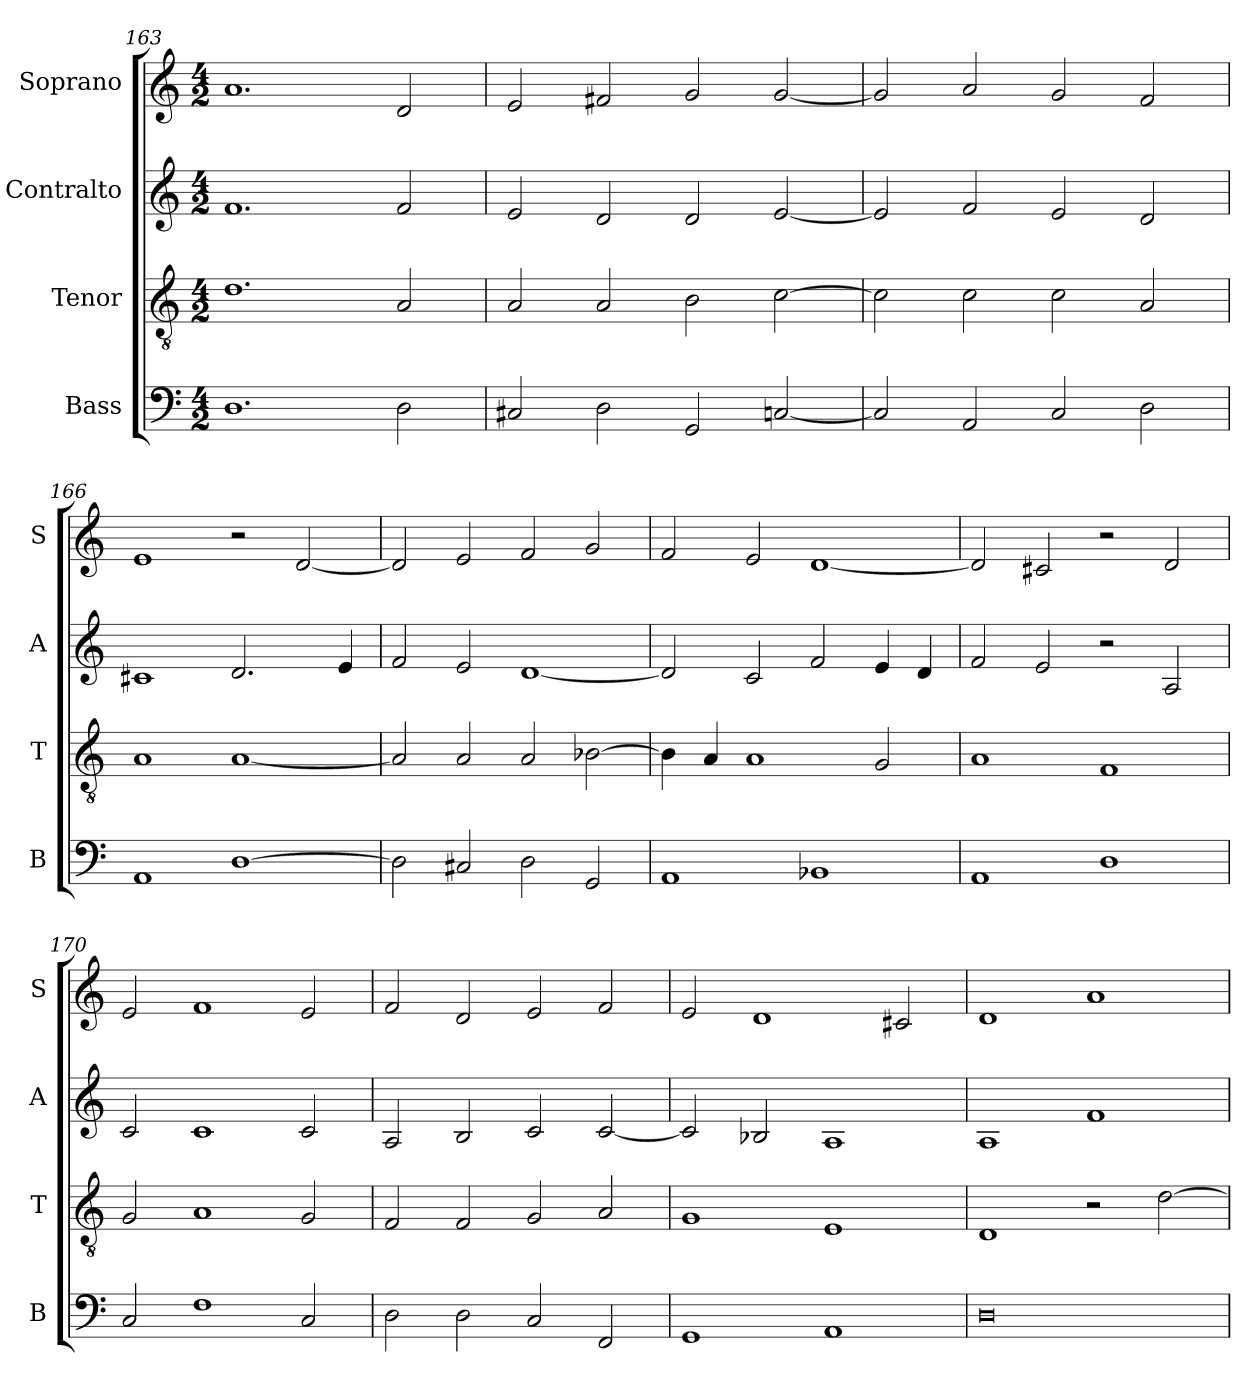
**kern	**kern	**kern	**kern
*part4	*part3	*part2	*part1
*staff4	*staff3	*staff2	*staff1
*I"Bass	*I"Tenor	*I"Contralto	*I"Soprano
*I'B	*I'T	*I'A	*I'S
*clefF4	*clefGv2	*clefG2	*clefG2
*k[]	*k[]	*k[]	*k[]
*M4/2	*M4/2	*M4/2	*M4/2
=163	=163	=163	=163
1.D	1.d	1.f	1.a
2D	2A	2f	2d
=164	=164	=164	=164
2C#X	2A	2e	2e
2D	2A	2d	2f#X
2GG	2B	2d	2g
[2Cn	[2c	[2e	[2g
=165	=165	=165	=165
2C]	2c]	2e]	2g]
2AA	2c	2f	2a
2C	2c	2e	2g
2D	2A	2d	2f
=166	=166	=166	=166
1AA	1A	1c#X	1e
[1D	[1A	2.d	2r
.	.	.	[2d
.	.	4e	.
=167	=167	=167	=167
2D]	2A]	2f	2d]
2C#X	2A	2e	2e
2D	2A	[1d	2f
2GG	[2B-X	.	2g
=168	=168	=168	=168
1AA	4B-]	2d]	2f
.	4A	.	.
.	1A	2c	2e
1BB-X	.	2f	[1d
.	2G	4e	.
.	.	4d	.
=169	=169	=169	=169
1AA	1A	2f	2d]
.	.	2e	2c#X
1D	1F	2r	2r
.	.	2A	2d
=170	=170	=170	=170
2C	2G	2c	2e
1F	1A	1c	1f
2C	2G	2c	2e
=171	=171	=171	=171
2D	2F	2A	2f
2D	2F	2B	2d
2C	2G	2c	2e
2FF	2A	[2c	2f
=172	=172	=172	=172
1GG	1G	2c]	2e
.	.	2B-X	1d
1AA	1E	1A	.
.	.	.	2c#X
=173	=173	=173	=173
0D	1D	1A	1d
.	2r	1f	1a
.	[2d	.	.
=	=	=	=
*-	*-	*-	*-
